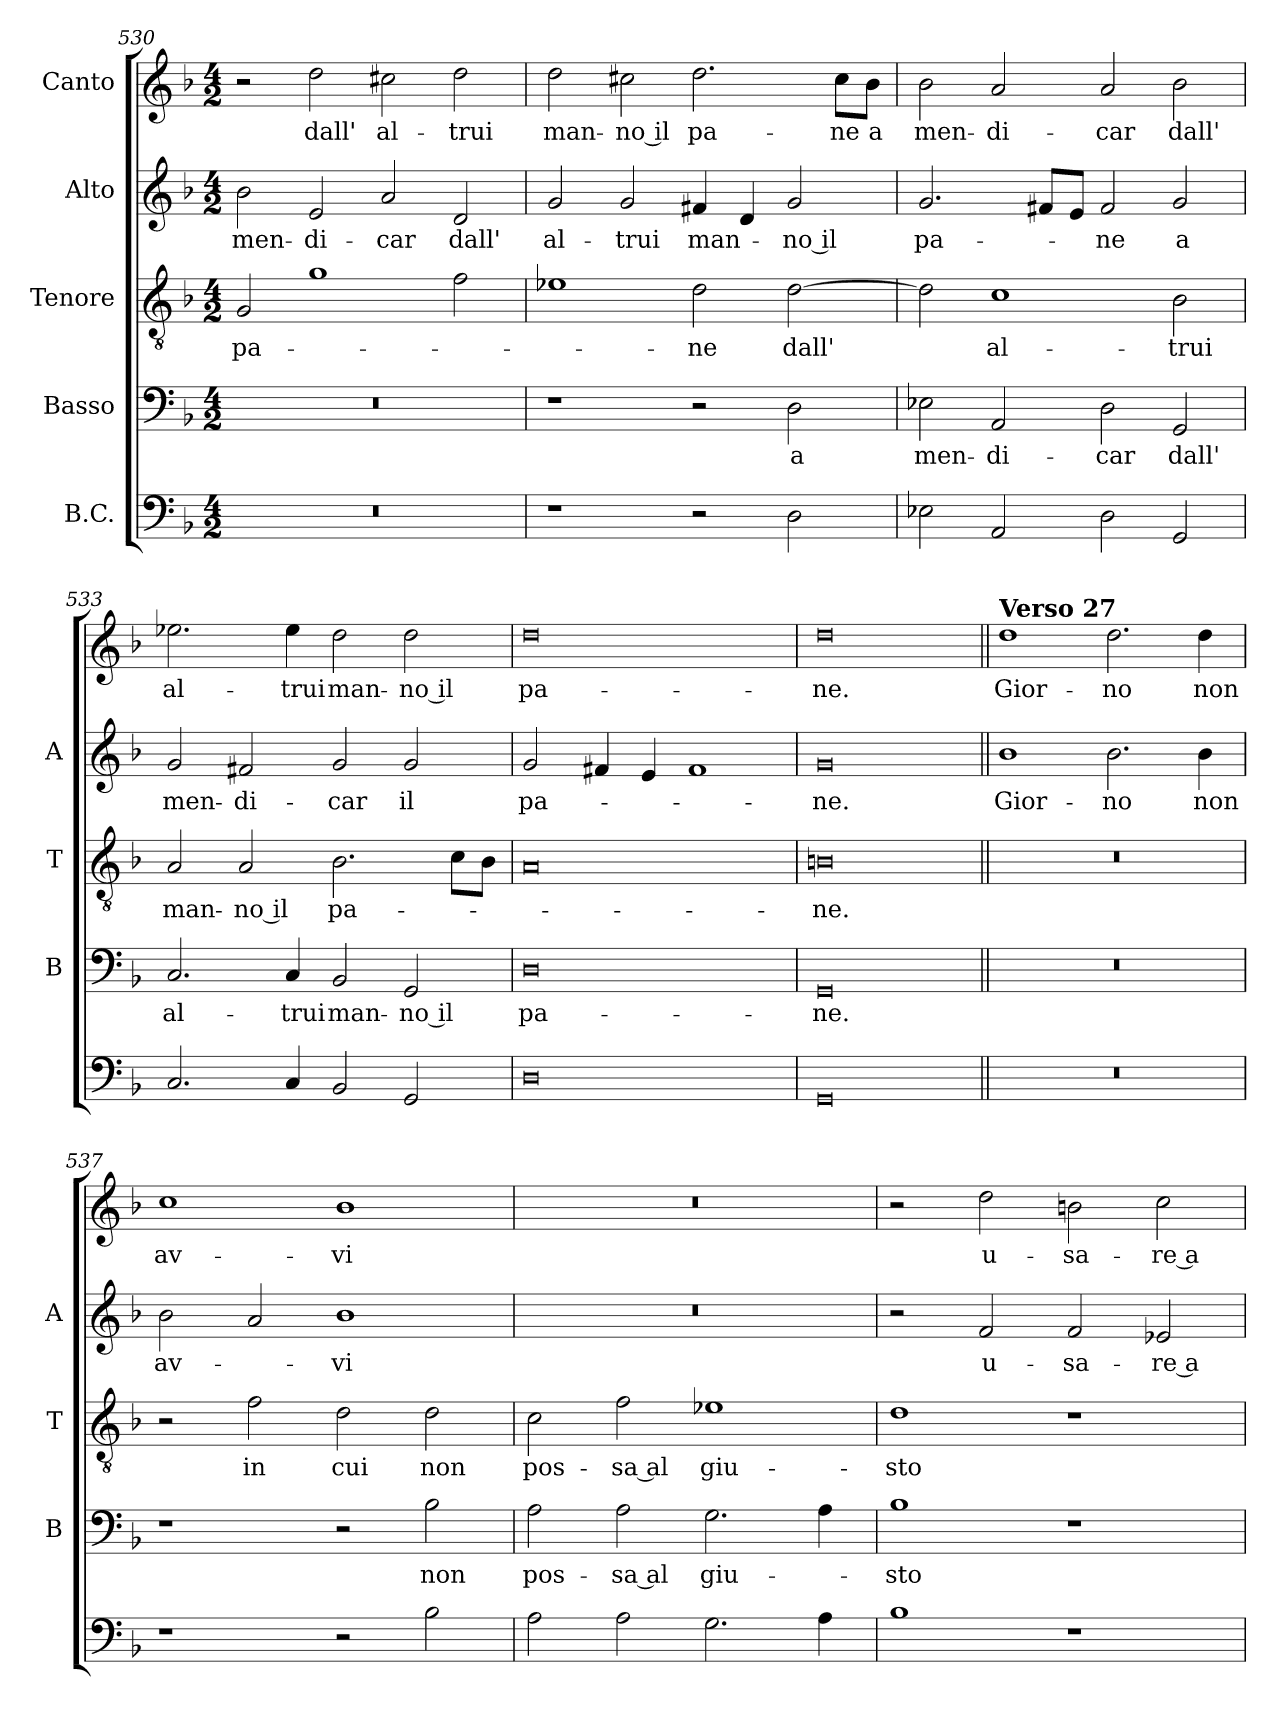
**kern	**kern	**text	**kern	**text	**kern	**text	**kern	**text
*part5	*part4	*part4	*part3	*part3	*part2	*part2	*part1	*part1
*staff5	*staff4	*staff4	*staff3	*staff3	*staff2	*staff2	*staff1	*staff1
*I"B.C.	*I"Basso	*	*I"Tenore	*	*I"Alto	*	*I"Canto	*
*	*I'B	*	*I'T	*	*I'A	*	*	*
*clefF4	*clefF4	*	*clefGv2	*	*clefG2	*	*clefG2	*
*k[b-]	*k[b-]	*	*k[b-]	*	*k[b-]	*	*k[b-]	*
*F:	*F:	*	*F:	*	*F:	*	*F:	*
*M4/2	*M4/2	*	*M4/2	*	*M4/2	*	*M4/2	*
=530	=530	=530	=530	=530	=530	=530	=530	=530
!	!	!	!	!LO:LY:b	!	!LO:LY:b	!	!
0r	0r	.	2G/	pa-	2b-\	men-	2r	.
!	!	!	!	!	!	!LO:LY:b	!	!LO:LY:b
.	.	.	1g	.	2e/	-di-	2dd\	dall'
!	!	!	!	!	!	!LO:LY:b	!	!LO:LY:b
.	.	.	.	.	2a/	-car	2cc#X\	al-
!	!	!	!	!	!	!LO:LY:b	!	!LO:LY:b
.	.	.	2f\	.	2d/	dall'	2dd\	-trui
!!LO:PB:g=z
=531	=531	=531	=531	=531	=531	=531	=531	=531
!	!	!	!	!	!	!LO:LY:b	!	!LO:LY:b
1r	1r	.	1e-X	.	2g/	al-	2dd\	man-
!	!	!	!	!	!	!LO:LY:b	!	!LO:LY:b
.	.	.	.	.	2g/	-trui	2cc#X\	-no il
!	!	!	!	!LO:LY:b	!	!LO:LY:b	!	!LO:LY:b
2r	2r	.	2d\	-ne	4f#X/	man-	2.dd\	pa-
.	.	.	.	.	4d/	.	.	.
!	!	!LO:LY:b	!	!LO:LY:b	!	!LO:LY:b	!	!
2D\	2D\	a	[2d\	dall'	2g/	-no il	.	.
!	!	!	!	!	!	!	!	!LO:LY:b
.	.	.	.	.	.	.	8cc#\L	-ne
!	!	!	!	!	!	!	!	!LO:LY:b
.	.	.	.	.	.	.	8b-\J	a
=532	=532	=532	=532	=532	=532	=532	=532	=532
!	!	!LO:LY:b	!	!	!	!LO:LY:b	!	!LO:LY:b
2E-X\	2E-X\	men-	2d\]	.	2.g/	pa-	2b-\	men-
!	!	!LO:LY:b	!	!LO:LY:b	!	!	!	!LO:LY:b
2AA/	2AA/	-di-	1c	al-	.	.	2a/	-di-
.	.	.	.	.	8f#X/L	.	.	.
.	.	.	.	.	8e/J	.	.	.
!	!	!LO:LY:b	!	!	!	!LO:LY:b	!	!LO:LY:b
2D\	2D\	-car	.	.	2f#/	-ne	2a/	-car
!	!	!LO:LY:b	!	!LO:LY:b	!	!LO:LY:b	!	!LO:LY:b
2GG/	2GG/	dall'	2B-\	-trui	2g/	a	2b-\	dall'
=533	=533	=533	=533	=533	=533	=533	=533	=533
!	!	!LO:LY:b	!	!LO:LY:b	!	!LO:LY:b	!	!LO:LY:b
2.C/	2.C/	al-	2A/	man-	2g/	men-	2.ee-X\	al-
!	!	!	!	!LO:LY:b	!	!LO:LY:b	!	!
.	.	.	2A/	-no il	2f#X/	-di-	.	.
!	!	!LO:LY:b	!	!	!	!	!	!LO:LY:b
4C/	4C/	-trui	.	.	.	.	4ee-\	-trui
!	!	!LO:LY:b	!	!LO:LY:b	!	!LO:LY:b	!	!LO:LY:b
2BB-/	2BB-/	man-	2.B-\	pa-	2g/	-car	2dd\	man-
!	!	!LO:LY:b	!	!	!	!LO:LY:b	!	!LO:LY:b
2GG/	2GG/	-no il	.	.	2g/	il	2dd\	-no il
.	.	.	8c\L	.	.	.	.	.
.	.	.	8B-\J	.	.	.	.	.
=534	=534	=534	=534	=534	=534	=534	=534	=534
!	!	!LO:LY:b	!	!	!	!LO:LY:b	!	!LO:LY:b
0D	0D	pa-	0A	.	2g/	pa-	0dd	pa-
.	.	.	.	.	4f#X/	.	.	.
.	.	.	.	.	4e/	.	.	.
.	.	.	.	.	1f#	.	.	.
=535	=535	=535	=535	=535	=535	=535	=535	=535
!	!	!LO:LY:b	!	!LO:LY:b	!	!LO:LY:b	!	!LO:LY:b
0GG	0GG	-ne.	0Bn	-ne.	0g	-ne.	0dd	-ne.
!!LO:LB:g=z
=536||	=536||	=536||	=536||	=536||	=536||	=536||	=536||	=536||
!	!	!	!	!	!	!	!LO:TX:a:B:t=Verso 27	!
!	!	!	!	!	!	!LO:LY:b	!	!LO:LY:b
0r	0r	.	0r	.	1b-	Gior-	1dd	Gior-
!	!	!	!	!	!	!LO:LY:b	!	!LO:LY:b
.	.	.	.	.	2.b-\	-no	2.dd\	-no
!	!	!	!	!	!	!LO:LY:b	!	!LO:LY:b
.	.	.	.	.	4b-\	non	4dd\	non
=537	=537	=537	=537	=537	=537	=537	=537	=537
!	!	!	!	!	!	!LO:LY:b	!	!LO:LY:b
1r	1r	.	2r	.	2b-\	av-	1cc	av-
!	!	!	!	!LO:LY:b	!	!	!	!
.	.	.	2f\	in	2a/	.	.	.
!	!	!	!	!LO:LY:b	!	!LO:LY:b	!	!LO:LY:b
2r	2r	.	2d\	cui	1b-	-vi	1b-	-vi
!	!	!LO:LY:b	!	!LO:LY:b	!	!	!	!
2B-\	2B-\	non	2d\	non	.	.	.	.
=538	=538	=538	=538	=538	=538	=538	=538	=538
!	!	!LO:LY:b	!	!LO:LY:b	!	!	!	!
2A\	2A\	pos-	2c\	pos-	0r	.	0r	.
!	!	!LO:LY:b	!	!LO:LY:b	!	!	!	!
2A\	2A\	-sa al	2f\	-sa al	.	.	.	.
!	!	!LO:LY:b	!	!LO:LY:b	!	!	!	!
2.G\	2.G\	giu-	1e-X	giu-	.	.	.	.
4A\	4A\	.	.	.	.	.	.	.
=539	=539	=539	=539	=539	=539	=539	=539	=539
!	!	!LO:LY:b	!	!LO:LY:b	!	!	!	!
1B-	1B-	-sto	1d	-sto	2r	.	2r	.
!	!	!	!	!	!	!LO:LY:b	!	!LO:LY:b
.	.	.	.	.	2f/	u-	2dd\	u-
!	!	!	!	!	!	!LO:LY:b	!	!LO:LY:b
1r	1r	.	1r	.	2f/	-sa-	2bn\	-sa-
!	!	!	!	!	!	!LO:LY:b	!	!LO:LY:b
.	.	.	.	.	2e-X/	-re a	2cc\	-re a
=	=	=	=	=	=	=	=	=
*-	*-	*-	*-	*-	*-	*-	*-	*-
